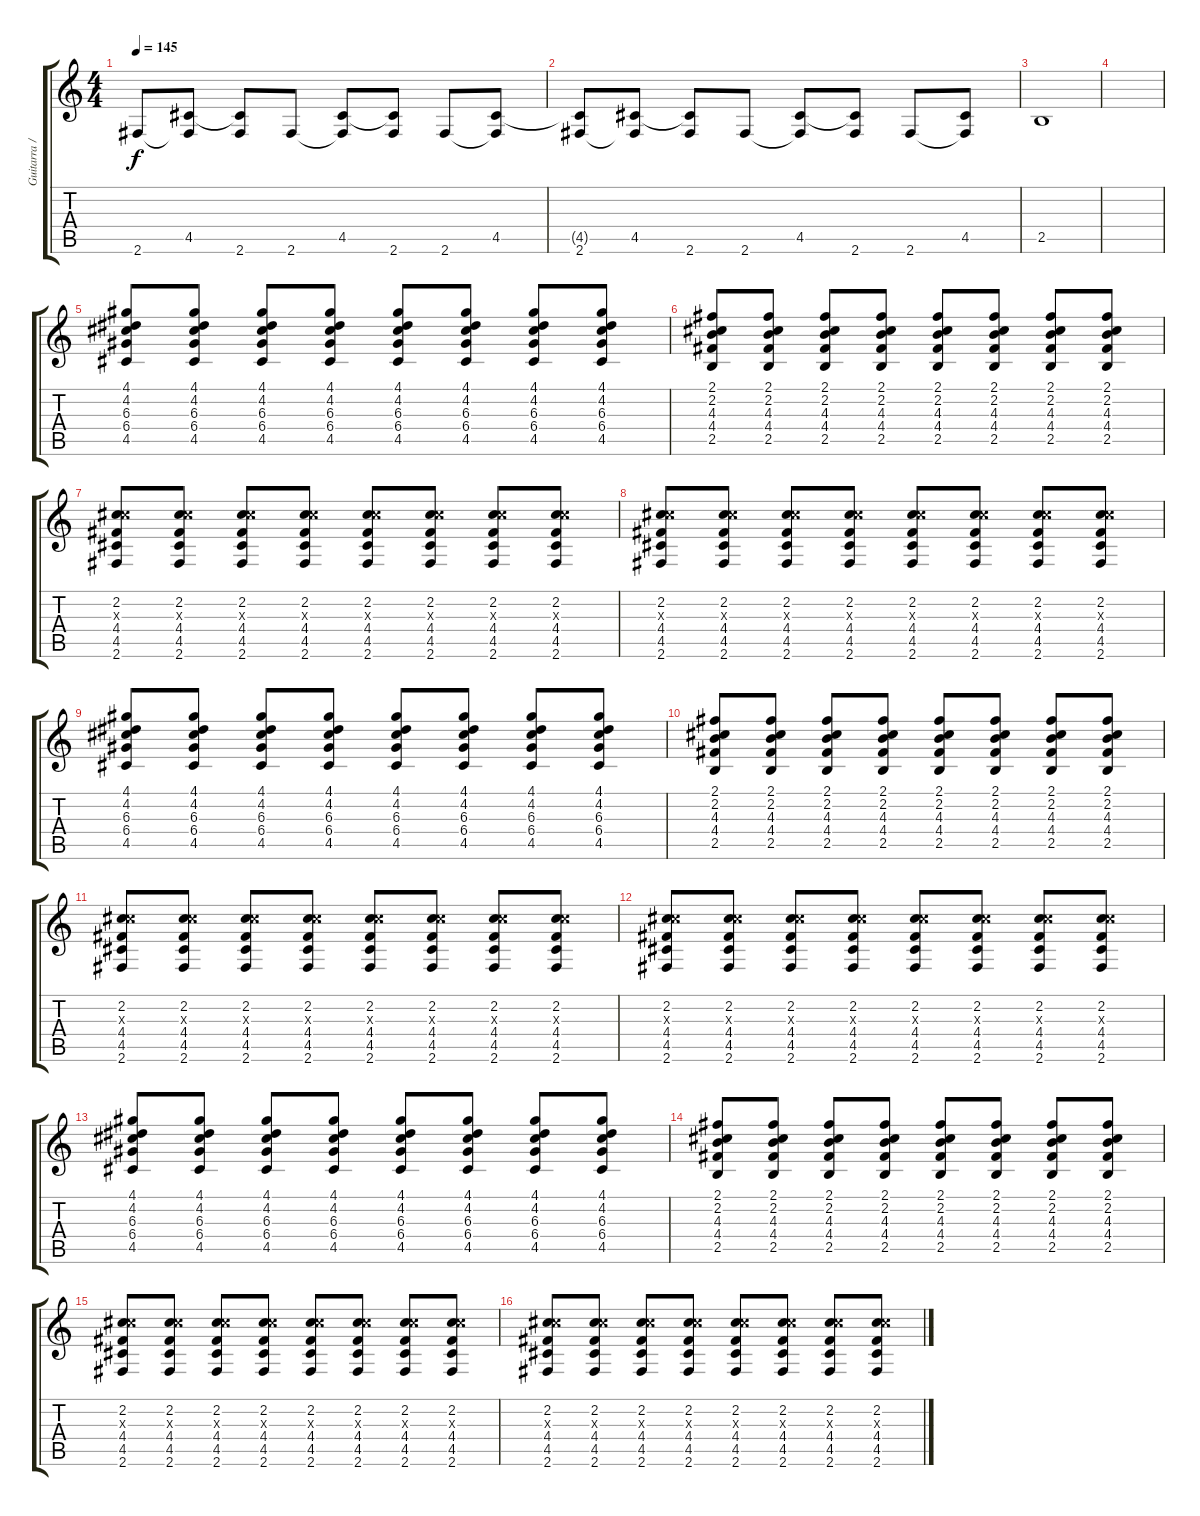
\track ("Guitarra / Violão" "Guitarra /") {instrument acousticguitarsteel}
\staff {score tabs}
\tuning (E4 B3 G3 D3 A2 E2) {hide}
\ts (4 4)
\tempo 145
\clef g2
\ks c
2.6.8{dy f volume 10} (4.5 2.6{t}).8 (4.5{t} 2.6).8 2.6.8 (4.5 2.6{t}).8 (4.5{t} 2.6).8 2.6.8 (4.5 2.6{t}).8 |
(4.5{t} 2.6).8 (4.5 2.6{t}).8 (4.5{t} 2.6).8 2.6.8 (4.5 2.6{t}).8 (4.5{t} 2.6).8 2.6.8 (4.5 2.6{t}).8 |
2.5.1 |
|
(4.1 4.2 6.3 6.4 4.5).8{volume 10 instrument distortionguitar} (4.1 4.2 6.3 6.4 4.5).8 (4.1 4.2 6.3 6.4 4.5).8 (4.1 4.2 6.3 6.4 4.5).8 (4.1 4.2 6.3 6.4 4.5).8 (4.1 4.2 6.3 6.4 4.5).8 (4.1 4.2 6.3 6.4 4.5).8 (4.1 4.2 6.3 6.4 4.5).8 |
(2.1 2.2 4.3 4.4 2.5).8 (2.1 2.2 4.3 4.4 2.5).8 (2.1 2.2 4.3 4.4 2.5).8 (2.1 2.2 4.3 4.4 2.5).8 (2.1 2.2 4.3 4.4 2.5).8 (2.1 2.2 4.3 4.4 2.5).8 (2.1 2.2 4.3 4.4 2.5).8 (2.1 2.2 4.3 4.4 2.5).8 |
(2.2 6.3{x} 4.4 4.5 2.6).8 (2.2 6.3{x} 4.4 4.5 2.6).8 (2.2 6.3{x} 4.4 4.5 2.6).8 (2.2 6.3{x} 4.4 4.5 2.6).8 (2.2 6.3{x} 4.4 4.5 2.6).8 (2.2 6.3{x} 4.4 4.5 2.6).8 (2.2 6.3{x} 4.4 4.5 2.6).8 (2.2 6.3{x} 4.4 4.5 2.6).8 |
(2.2 6.3{x} 4.4 4.5 2.6).8 (2.2 6.3{x} 4.4 4.5 2.6).8 (2.2 6.3{x} 4.4 4.5 2.6).8 (2.2 6.3{x} 4.4 4.5 2.6).8 (2.2 6.3{x} 4.4 4.5 2.6).8 (2.2 6.3{x} 4.4 4.5 2.6).8 (2.2 6.3{x} 4.4 4.5 2.6).8 (2.2 6.3{x} 4.4 4.5 2.6).8 |
(4.1 4.2 6.3 6.4 4.5).8{volume 10 instrument distortionguitar} (4.1 4.2 6.3 6.4 4.5).8 (4.1 4.2 6.3 6.4 4.5).8 (4.1 4.2 6.3 6.4 4.5).8 (4.1 4.2 6.3 6.4 4.5).8 (4.1 4.2 6.3 6.4 4.5).8 (4.1 4.2 6.3 6.4 4.5).8 (4.1 4.2 6.3 6.4 4.5).8 |
(2.1 2.2 4.3 4.4 2.5).8 (2.1 2.2 4.3 4.4 2.5).8 (2.1 2.2 4.3 4.4 2.5).8 (2.1 2.2 4.3 4.4 2.5).8 (2.1 2.2 4.3 4.4 2.5).8 (2.1 2.2 4.3 4.4 2.5).8 (2.1 2.2 4.3 4.4 2.5).8 (2.1 2.2 4.3 4.4 2.5).8 |
(2.2 6.3{x} 4.4 4.5 2.6).8 (2.2 6.3{x} 4.4 4.5 2.6).8 (2.2 6.3{x} 4.4 4.5 2.6).8 (2.2 6.3{x} 4.4 4.5 2.6).8 (2.2 6.3{x} 4.4 4.5 2.6).8 (2.2 6.3{x} 4.4 4.5 2.6).8 (2.2 6.3{x} 4.4 4.5 2.6).8 (2.2 6.3{x} 4.4 4.5 2.6).8 |
(2.2 6.3{x} 4.4 4.5 2.6).8 (2.2 6.3{x} 4.4 4.5 2.6).8 (2.2 6.3{x} 4.4 4.5 2.6).8 (2.2 6.3{x} 4.4 4.5 2.6).8 (2.2 6.3{x} 4.4 4.5 2.6).8 (2.2 6.3{x} 4.4 4.5 2.6).8 (2.2 6.3{x} 4.4 4.5 2.6).8 (2.2 6.3{x} 4.4 4.5 2.6).8 |
(4.1 4.2 6.3 6.4 4.5).8{volume 10 instrument distortionguitar} (4.1 4.2 6.3 6.4 4.5).8 (4.1 4.2 6.3 6.4 4.5).8 (4.1 4.2 6.3 6.4 4.5).8 (4.1 4.2 6.3 6.4 4.5).8 (4.1 4.2 6.3 6.4 4.5).8 (4.1 4.2 6.3 6.4 4.5).8 (4.1 4.2 6.3 6.4 4.5).8 |
(2.1 2.2 4.3 4.4 2.5).8 (2.1 2.2 4.3 4.4 2.5).8 (2.1 2.2 4.3 4.4 2.5).8 (2.1 2.2 4.3 4.4 2.5).8 (2.1 2.2 4.3 4.4 2.5).8 (2.1 2.2 4.3 4.4 2.5).8 (2.1 2.2 4.3 4.4 2.5).8 (2.1 2.2 4.3 4.4 2.5).8 |
(2.2 6.3{x} 4.4 4.5 2.6).8 (2.2 6.3{x} 4.4 4.5 2.6).8 (2.2 6.3{x} 4.4 4.5 2.6).8 (2.2 6.3{x} 4.4 4.5 2.6).8 (2.2 6.3{x} 4.4 4.5 2.6).8 (2.2 6.3{x} 4.4 4.5 2.6).8 (2.2 6.3{x} 4.4 4.5 2.6).8 (2.2 6.3{x} 4.4 4.5 2.6).8 |
(2.2 6.3{x} 4.4 4.5 2.6).8 (2.2 6.3{x} 4.4 4.5 2.6).8 (2.2 6.3{x} 4.4 4.5 2.6).8 (2.2 6.3{x} 4.4 4.5 2.6).8 (2.2 6.3{x} 4.4 4.5 2.6).8 (2.2 6.3{x} 4.4 4.5 2.6).8 (2.2 6.3{x} 4.4 4.5 2.6).8 (2.2 6.3{x} 4.4 4.5 2.6).8
